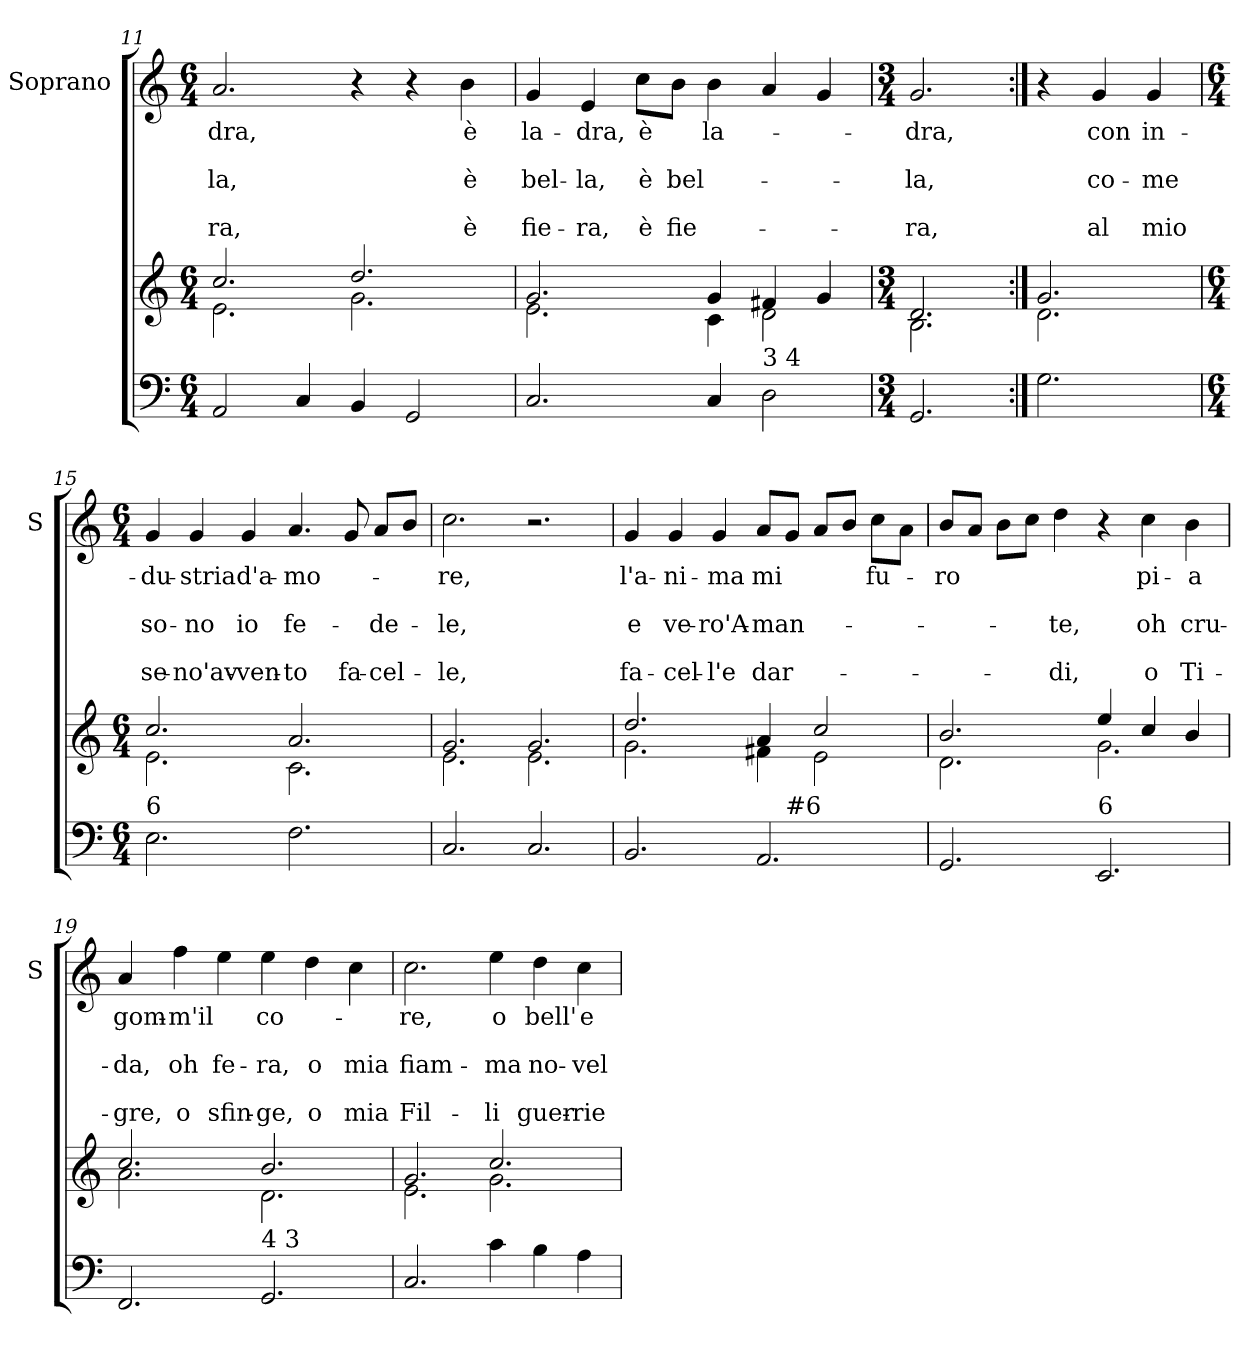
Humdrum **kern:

**kern	**kern	**kern	**text	**text	**text	**text	**text
*part2	*part2	*part1	*part1	*part1	*part1	*part1	*part1
*staff3	*staff2	*staff1	*staff1	*staff1	*staff1	*staff1	*staff1
*	*	*I"Soprano	*	*	*	*	*
*	*	*I'S	*	*	*	*	*
*clefF4	*clefG2	*clefG2	*	*	*	*	*
*k[]	*k[]	*k[]	*	*	*	*	*
*C:	*C:	*C:	*	*	*	*	*
*M6/4	*M6/4	*M6/4	*	*	*	*	*
=11	=11	=11	=11	=11	=11	=11	=11
*	*^	*	*	*	*	*	*
!	!	!	!	!LO:LY:b	!	!LO:LY:b	!	!LO:LY:b
2AA/	2.cc/	2.e\	2.a/	-dra,	.	-la,	.	-ra,
4C/	.	.	.	.	.	.	.	.
4BB/	2.dd/	2.g\	4r	.	.	.	.	.
2GG/	.	.	4r	.	.	.	.	.
!	!	!	!	!LO:LY:b	!	!LO:LY:b	!	!LO:LY:b
.	.	.	4b\	è	.	è	.	è
=12	=12	=12	=12	=12	=12	=12	=12	=12
!	!	!	!	!LO:LY:b	!	!LO:LY:b	!	!LO:LY:b
2.C/	2.g/	2.e\	4g/	la-	.	bel-	.	fie-
!	!	!	!	!LO:LY:b	!	!LO:LY:b	!	!LO:LY:b
.	.	.	4e/	-dra,	.	-la,	.	-ra,
!	!	!	!	!LO:LY:b	!	!LO:LY:b	!	!LO:LY:b
.	.	.	8cc\L	è	.	è	.	è
!	!	!	!	!	!	!LO:LY:b	!	!LO:LY:b
.	.	.	8b\J	.	.	bel-	.	fie-
!	!	!	!	!LO:LY:b	!	!	!	!
4C/	4g/	4c\	4b\	la-	.	.	.	.
!LO:TX:a:t=3 4	!	!	!	!	!	!	!	!
2D\	4f#X/	2d\	4a/	.	.	.	.	.
.	4g/	.	4g/	.	.	.	.	.
!!LO:LB:g=z
=13	=13	=13	=13	=13	=13	=13	=13	=13
*M3/4	*M3/4	*	*M3/4	*	*	*	*	*
!	!	!	!	!LO:LY:b	!	!LO:LY:b	!	!LO:LY:b
2.GG/	2.d/	2.B\	2.g/	-dra,	.	-la,	.	-ra,
=14:|!	=14:|!	=14:|!	=14:|!	=14:|!	=14:|!	=14:|!	=14:|!	=14:|!
2.G\	2.g/	2.d\	4r	.	.	.	.	.
!	!	!	!	!LO:LY:b	!	!LO:LY:b	!	!LO:LY:b
.	.	.	4g/	con	.	co-	.	al
!	!	!	!	!LO:LY:b	!	!LO:LY:b	!	!LO:LY:b
.	.	.	4g/	in-	.	-me	.	mio
=15	=15	=15	=15	=15	=15	=15	=15	=15
*M6/4	*M6/4	*	*M6/4	*	*	*	*	*
!LO:TX:a:t=6	!	!	!	!	!	!	!	!
!	!	!	!	!LO:LY:b	!	!LO:LY:b	!	!LO:LY:b
2.E\	2.cc/	2.e\	4g/	-du-	.	so-	.	se-
!	!	!	!	!LO:LY:b	!	!LO:LY:b	!	!LO:LY:b
.	.	.	4g/	-stria	.	-no	.	-no'av-
!	!	!	!	!LO:LY:b	!	!LO:LY:b	!	!LO:LY:b
.	.	.	4g/	d'a-	.	io	.	-ven-
!	!	!	!	!LO:LY:b	!	!LO:LY:b	!	!LO:LY:b
2.F\	2.a/	2.c\	4.a/	-mo-	.	fe-	.	-to
!	!	!	!	!	!	!	!	!LO:LY:b
.	.	.	8g/	.	.	.	.	fa-
!	!	!	!	!	!	!LO:LY:b	!	!LO:LY:b
.	.	.	8a/L	.	.	-de-	.	-cel-
.	.	.	8b/J	.	.	.	.	.
=16	=16	=16	=16	=16	=16	=16	=16	=16
!	!	!	!	!LO:LY:b	!	!LO:LY:b	!	!LO:LY:b
2.C/	2.g/	2.e\	2.cc\	-re,	.	-le,	.	-le,
2.C/	2.g/	2.e\	2.r	.	.	.	.	.
!!LO:LB:g=z
=17	=17	=17	=17	=17	=17	=17	=17	=17
!	!	!	!	!LO:LY:b	!	!LO:LY:b	!	!LO:LY:b
*^	*	*	*	*	*	*	*	*
2.BB/	2..ryy	2.dd/	2.g\	4g/	l'a-	.	e	.	fa-
!	!	!	!	!	!LO:LY:b	!	!LO:LY:b	!	!LO:LY:b
.	.	.	.	4g/	-ni-	.	ve-	.	-cel-
!	!	!	!	!	!LO:LY:b	!	!LO:LY:b	!	!LO:LY:b
.	.	.	.	4g/	-ma	.	-ro'A-	.	-l'e
!	!	!	!	!	!LO:LY:b	!	!LO:LY:b	!	!LO:LY:b
2.AA/	.	4a/	4f#X\	8a/L	mi	.	-man-	.	dar-
!	!LO:TX:a:t=#6	!	!	!	!	!	!	!	!
.	2ryy	.	.	8g/J	.	.	.	.	.
.	.	2cc/	2e\	8a/L	.	.	.	.	.
.	.	.	.	8b/J	.	.	.	.	.
!	!	!	!	!	!LO:LY:b	!	!	!	!
.	.	.	.	8cc\L	fu-	.	.	.	.
.	8ryy	.	.	8a\J	.	.	.	.	.
=18	=18	=18	=18	=18	=18	=18	=18	=18	=18
!	!	!	!	!	!LO:LY:b	!	!	!	!
*v	*v	*	*	*	*	*	*	*	*
2.GG/	2.b/	2.d\	8b/L	-ro	.	.	.	.
.	.	.	8a/J	.	.	.	.	.
.	.	.	8b\L	.	.	.	.	.
.	.	.	8cc\J	.	.	.	.	.
!	!	!	!	!	!	!LO:LY:b	!	!LO:LY:b
.	.	.	4dd\	.	.	-te,	.	-di,
!LO:TX:a:t=6	!	!	!	!	!	!	!	!
2.EE/	4ee/	2.g\	4r	.	.	.	.	.
!	!	!	!	!LO:LY:b	!	!LO:LY:b	!	!LO:LY:b
.	4cc/	.	4cc\	pi-	.	oh	.	o
!	!	!	!	!LO:LY:b	!	!LO:LY:b	!	!LO:LY:b
.	4b/	.	4b\	-a	.	cru-	.	Ti-
=19	=19	=19	=19	=19	=19	=19	=19	=19
!	!	!	!	!LO:LY:b	!	!LO:LY:b	!	!LO:LY:b
2.FF/	2.cc/	2.a\	4a/	gom-	.	-da,	.	-gre,
!	!	!	!	!LO:LY:b	!	!LO:LY:b	!	!LO:LY:b
.	.	.	4ff\	-m'il	.	oh	.	o
!	!	!	!	!	!	!LO:LY:b	!	!LO:LY:b
.	.	.	4ee\	.	.	fe-	.	sfin-
!LO:TX:a:t=4 3	!	!	!	!	!	!	!	!
!	!	!	!	!LO:LY:b	!	!LO:LY:b	!	!LO:LY:b
2.GG/	2.b/	2.d\	4ee\	co-	.	-ra,	.	-ge,
!	!	!	!	!	!	!LO:LY:b	!	!LO:LY:b
.	.	.	4dd\	.	.	o	.	o
!	!	!	!	!	!	!LO:LY:b	!	!LO:LY:b
.	.	.	4cc\	.	.	mia	.	mia
=20	=20	=20	=20	=20	=20	=20	=20	=20
!	!	!	!	!LO:LY:b	!	!LO:LY:b	!	!LO:LY:b
2.C/	2.g/	2.e\	2.cc\	-re,	.	fiam-	.	Fil-
!	!	!	!	!LO:LY:b	!	!LO:LY:b	!	!LO:LY:b
4c\	2.cc/	2.g\	4ee\	o	.	-ma	.	-li
!	!	!	!	!LO:LY:b	!	!LO:LY:b	!	!LO:LY:b
4B\	.	.	4dd\	bell'	.	no-	.	guer-
!	!	!	!	!LO:LY:b	!	!LO:LY:b	!	!LO:LY:b
4A\	.	.	4cc\	e	.	-vel-	.	-rie-
*	*v	*v	*	*	*	*	*	*
=	=	=	=	=	=	=	=
*-	*-	*-	*-	*-	*-	*-	*-
